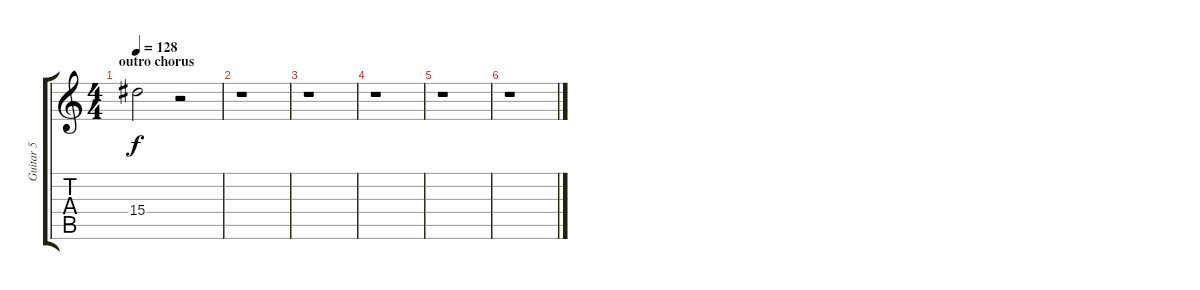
\track ("Guitar 5" "Guitar 5") {instrument electricguitarjazz}
\staff {score tabs}
\tuning (D4 A3 F3 C3 G2 C2) {hide}
\ts (4 4)
\section ("" "outro chorus")
\tempo 128
\clef g2
\ks c
15.4{t}.2{dy f} r.2 |
r.1 |
r.1 |
r.1 |
r.1 |
r.1
